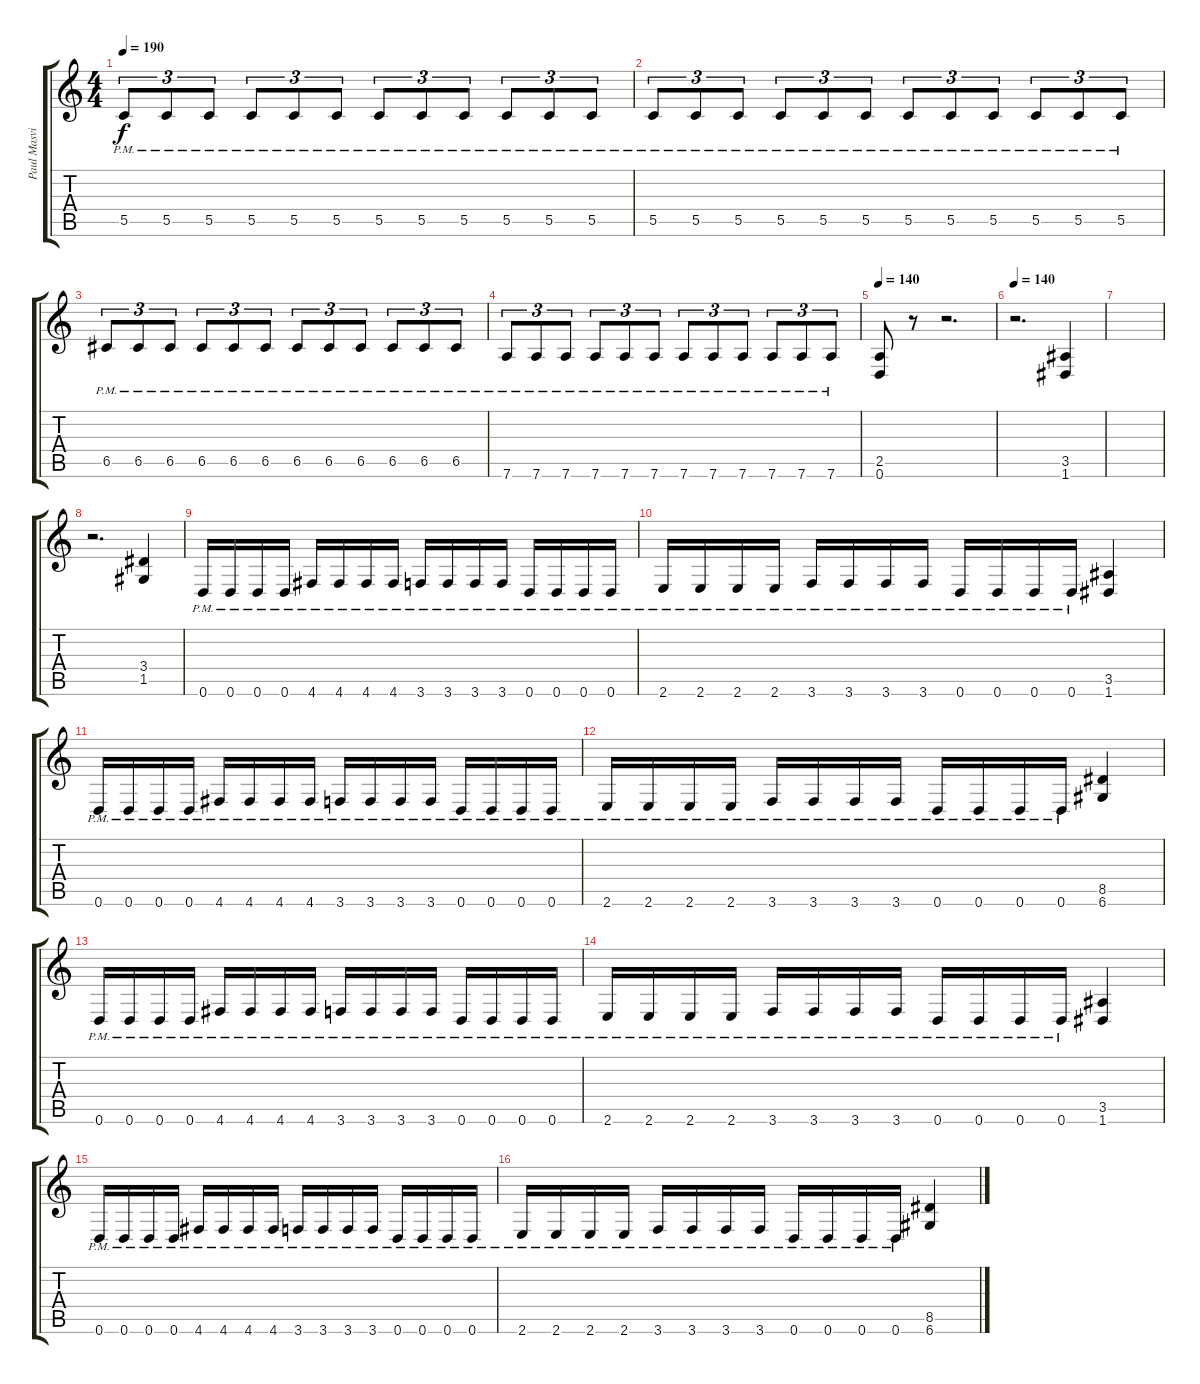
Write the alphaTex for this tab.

\track ("Paul Masvidal" "Paul Masvi") {instrument distortionguitar}
\staff {score tabs}
\tuning (D4 A3 F3 C3 G2 D2) {hide}
\ts (4 4)
\tempo 190
\clef g2
\ks c
5.5{pm}.8{tu (3 2) dy f} 5.5{pm}.8{tu (3 2)} 5.5{pm}.8{tu (3 2)} 5.5{pm}.8{tu (3 2)} 5.5{pm}.8{tu (3 2)} 5.5{pm}.8{tu (3 2)} 5.5{pm}.8{tu (3 2)} 5.5{pm}.8{tu (3 2)} 5.5{pm}.8{tu (3 2)} 5.5{pm}.8{tu (3 2)} 5.5{pm}.8{tu (3 2)} 5.5{pm}.8{tu (3 2)} |
5.5{pm}.8{tu (3 2)} 5.5{pm}.8{tu (3 2)} 5.5{pm}.8{tu (3 2)} 5.5{pm}.8{tu (3 2)} 5.5{pm}.8{tu (3 2)} 5.5{pm}.8{tu (3 2)} 5.5{pm}.8{tu (3 2)} 5.5{pm}.8{tu (3 2)} 5.5{pm}.8{tu (3 2)} 5.5{pm}.8{tu (3 2)} 5.5{pm}.8{tu (3 2)} 5.5{pm}.8{tu (3 2)} |
6.5{pm}.8{tu (3 2)} 6.5{pm}.8{tu (3 2)} 6.5{pm}.8{tu (3 2)} 6.5{pm}.8{tu (3 2)} 6.5{pm}.8{tu (3 2)} 6.5{pm}.8{tu (3 2)} 6.5{pm}.8{tu (3 2)} 6.5{pm}.8{tu (3 2)} 6.5{pm}.8{tu (3 2)} 6.5{pm}.8{tu (3 2)} 6.5{pm}.8{tu (3 2)} 6.5{pm}.8{tu (3 2)} |
7.6{pm}.8{tu (3 2)} 7.6{pm}.8{tu (3 2)} 7.6{pm}.8{tu (3 2)} 7.6{pm}.8{tu (3 2)} 7.6{pm}.8{tu (3 2)} 7.6{pm}.8{tu (3 2)} 7.6{pm}.8{tu (3 2)} 7.6{pm}.8{tu (3 2)} 7.6{pm}.8{tu (3 2)} 7.6{pm}.8{tu (3 2)} 7.6{pm}.8{tu (3 2)} 7.6{pm}.8{tu (3 2)} |
\tempo 140
(2.5 0.6).8 r.8 r.2{d} |
\tempo 140
r.2{d} (3.5 1.6).4 |
|
r.2{d} (3.4 1.5).4 |
0.6{pm}.16 0.6{pm}.16 0.6{pm}.16 0.6{pm}.16 4.6{pm}.16 4.6{pm}.16 4.6{pm}.16 4.6{pm}.16 3.6{pm}.16 3.6{pm}.16 3.6{pm}.16 3.6{pm}.16 0.6{pm}.16 0.6{pm}.16 0.6{pm}.16 0.6{pm}.16 |
2.6{pm}.16 2.6{pm}.16 2.6{pm}.16 2.6{pm}.16 3.6{pm}.16 3.6{pm}.16 3.6{pm}.16 3.6{pm}.16 0.6{pm}.16 0.6{pm}.16 0.6{pm}.16 0.6{pm}.16 (3.5 1.6).4 |
0.6{pm}.16 0.6{pm}.16 0.6{pm}.16 0.6{pm}.16 4.6{pm}.16 4.6{pm}.16 4.6{pm}.16 4.6{pm}.16 3.6{pm}.16 3.6{pm}.16 3.6{pm}.16 3.6{pm}.16 0.6{pm}.16 0.6{pm}.16 0.6{pm}.16 0.6{pm}.16 |
2.6{pm}.16 2.6{pm}.16 2.6{pm}.16 2.6{pm}.16 3.6{pm}.16 3.6{pm}.16 3.6{pm}.16 3.6{pm}.16 0.6{pm}.16 0.6{pm}.16 0.6{pm}.16 0.6{pm}.16 (8.5 6.6).4 |
0.6{pm}.16 0.6{pm}.16 0.6{pm}.16 0.6{pm}.16 4.6{pm}.16 4.6{pm}.16 4.6{pm}.16 4.6{pm}.16 3.6{pm}.16 3.6{pm}.16 3.6{pm}.16 3.6{pm}.16 0.6{pm}.16 0.6{pm}.16 0.6{pm}.16 0.6{pm}.16 |
2.6{pm}.16 2.6{pm}.16 2.6{pm}.16 2.6{pm}.16 3.6{pm}.16 3.6{pm}.16 3.6{pm}.16 3.6{pm}.16 0.6{pm}.16 0.6{pm}.16 0.6{pm}.16 0.6{pm}.16 (3.5 1.6).4 |
0.6{pm}.16 0.6{pm}.16 0.6{pm}.16 0.6{pm}.16 4.6{pm}.16 4.6{pm}.16 4.6{pm}.16 4.6{pm}.16 3.6{pm}.16 3.6{pm}.16 3.6{pm}.16 3.6{pm}.16 0.6{pm}.16 0.6{pm}.16 0.6{pm}.16 0.6{pm}.16 |
2.6{pm}.16 2.6{pm}.16 2.6{pm}.16 2.6{pm}.16 3.6{pm}.16 3.6{pm}.16 3.6{pm}.16 3.6{pm}.16 0.6{pm}.16 0.6{pm}.16 0.6{pm}.16 0.6{pm}.16 (8.5 6.6).4
